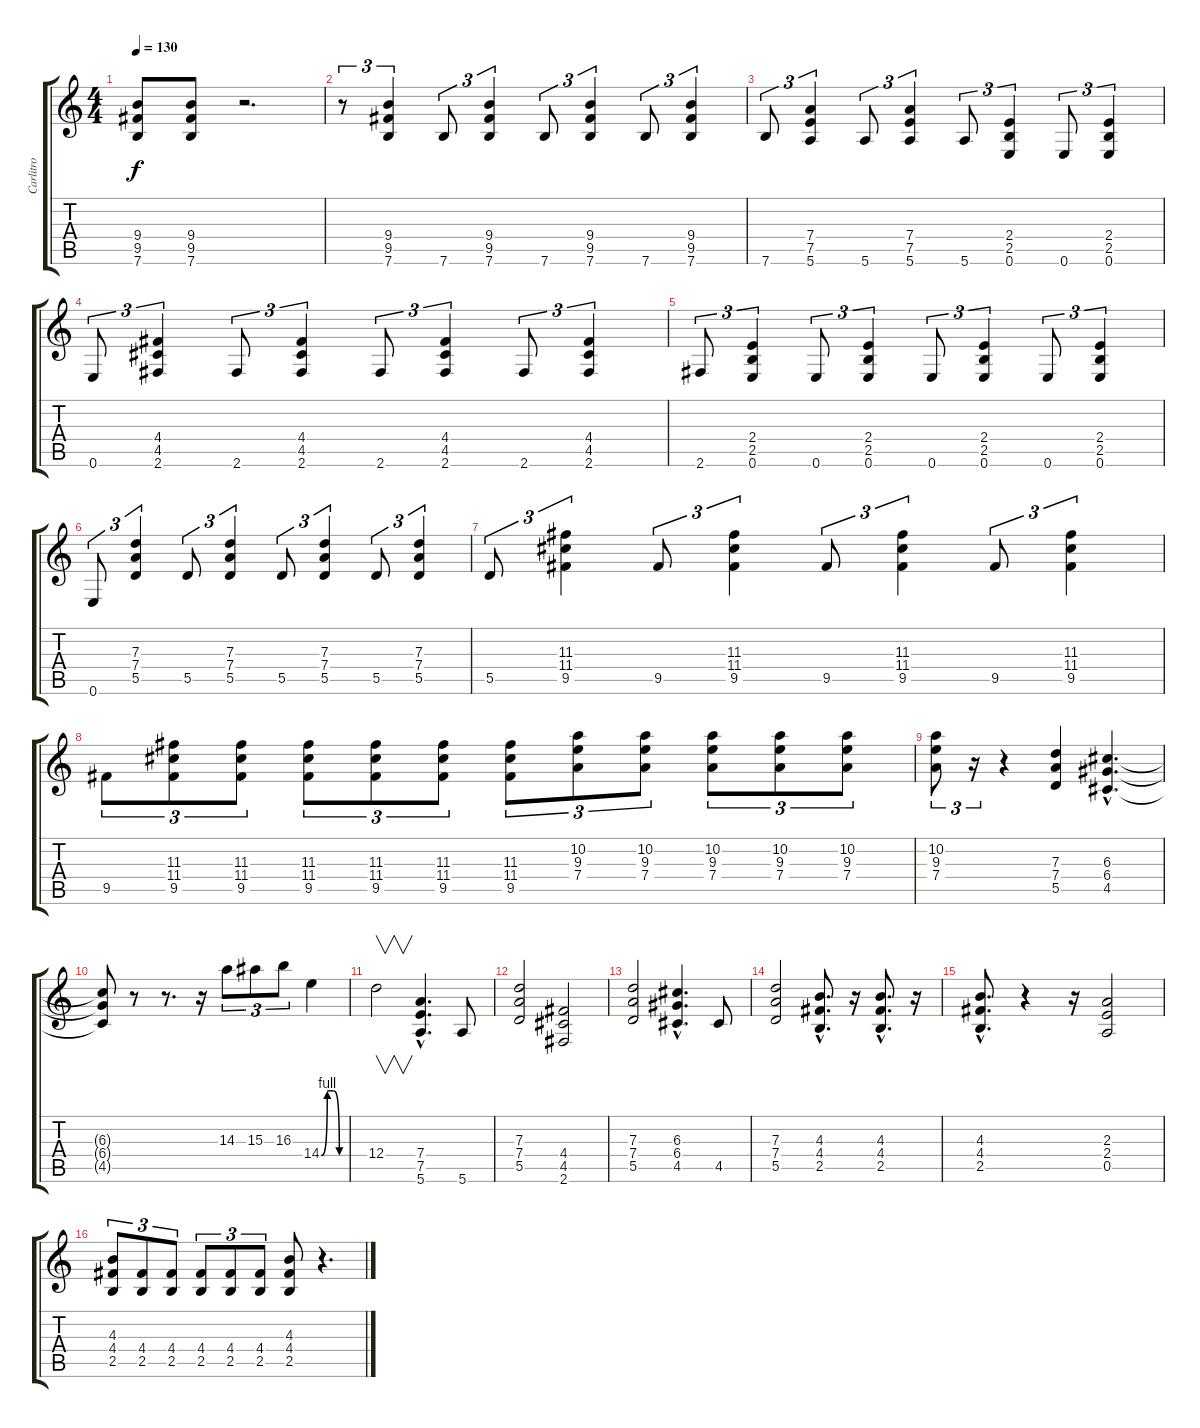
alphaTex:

\track ("Carlitro" "Carlitro") {instrument distortionguitar}
\staff {score tabs}
\tuning (E4 B3 G3 D3 A2 E2) {hide}
\ts (4 4)
\tempo 130
\clef g2
\ks c
(9.4 9.5 7.6).8{dy f} (9.4 9.5 7.6).8 r.2{d} |
r.8{tu (3 2)} (9.4 9.5 7.6).4{tu (3 2)} 7.6.8{tu (3 2)} (9.4 9.5 7.6).4{tu (3 2)} 7.6.8{tu (3 2)} (9.4 9.5 7.6).4{tu (3 2)} 7.6.8{tu (3 2)} (9.4 9.5 7.6).4{tu (3 2)} |
7.6.8{tu (3 2)} (7.4 7.5 5.6).4{tu (3 2)} 5.6.8{tu (3 2)} (7.4 7.5 5.6).4{tu (3 2)} 5.6.8{tu (3 2)} (2.4 2.5 0.6).4{tu (3 2)} 0.6.8{tu (3 2)} (2.4 2.5 0.6).4{tu (3 2)} |
0.6.8{tu (3 2)} (4.4 4.5 2.6).4{tu (3 2)} 2.6.8{tu (3 2)} (4.4 4.5 2.6).4{tu (3 2)} 2.6.8{tu (3 2)} (4.4 4.5 2.6).4{tu (3 2)} 2.6.8{tu (3 2)} (4.4 4.5 2.6).4{tu (3 2)} |
2.6.8{tu (3 2)} (2.4 2.5 0.6).4{tu (3 2)} 0.6.8{tu (3 2)} (2.4 2.5 0.6).4{tu (3 2)} 0.6.8{tu (3 2)} (2.4 2.5 0.6).4{tu (3 2)} 0.6.8{tu (3 2)} (2.4 2.5 0.6).4{tu (3 2)} |
0.6.8{tu (3 2)} (7.3 7.4 5.5).4{tu (3 2)} 5.5.8{tu (3 2)} (7.3 7.4 5.5).4{tu (3 2)} 5.5.8{tu (3 2)} (7.3 7.4 5.5).4{tu (3 2)} 5.5.8{tu (3 2)} (7.3 7.4 5.5).4{tu (3 2)} |
5.5.8{tu (3 2)} (11.3 11.4 9.5).4{tu (3 2)} 9.5.8{tu (3 2)} (11.3 11.4 9.5).4{tu (3 2)} 9.5.8{tu (3 2)} (11.3 11.4 9.5).4{tu (3 2)} 9.5.8{tu (3 2)} (11.3 11.4 9.5).4{tu (3 2)} |
9.5.8{tu (3 2)} (11.3 11.4 9.5).8{tu (3 2)} (11.3 11.4 9.5).8{tu (3 2)} (11.3 11.4 9.5).8{tu (3 2)} (11.3 11.4 9.5).8{tu (3 2)} (11.3 11.4 9.5).8{tu (3 2)} (11.3 11.4 9.5).8{tu (3 2)} (10.2 9.3 7.4).8{tu (3 2)} (10.2 9.3 7.4).8{tu (3 2)} (10.2 9.3 7.4).8{tu (3 2)} (10.2 9.3 7.4).8{tu (3 2)} (10.2 9.3 7.4).8{tu (3 2)} |
(10.2 9.3 7.4).8{tu (3 2)} r.16{tu (3 2)} r.4 (7.3 7.4 5.5).4 (6.3{hac} 6.4{hac} 4.5{hac}).4{d} |
(6.3{t} 6.4{t} 4.5{t}).8 r.8 r.8{d} r.16 14.3.8{tu (3 2)} 15.3.8{tu (3 2)} 16.3.8{tu (3 2)} 14.4{be (custom 0 0 15 4 30 4 45 0 60 0)}.4 |
12.4.2{v} (7.4{hac} 7.5{hac} 5.6{hac}).4{d} 5.6.8 |
(7.3 7.4 5.5).2 (4.4 4.5 2.6).2 |
(7.3 7.4 5.5).2 (6.3{hac} 6.4{hac} 4.5{hac}).4{d} 4.5.8 |
(7.3 7.4 5.5).2 (4.3{hac} 4.4{hac} 2.5{hac}).8{d} r.16 (4.3{hac} 4.4{hac} 2.5{hac}).8{d} r.16 |
(4.3{hac} 4.4{hac} 2.5{hac}).8{d} r.4 r.16 (2.3 2.4 0.5).2 |
(4.3 4.4 2.5).8{tu (3 2)} (4.4 2.5).8{tu (3 2)} (4.4 2.5).8{tu (3 2)} (4.4 2.5).8{tu (3 2)} (4.4 2.5).8{tu (3 2)} (4.4 2.5).8{tu (3 2)} (4.3 4.4 2.5).8 r.4{d}
